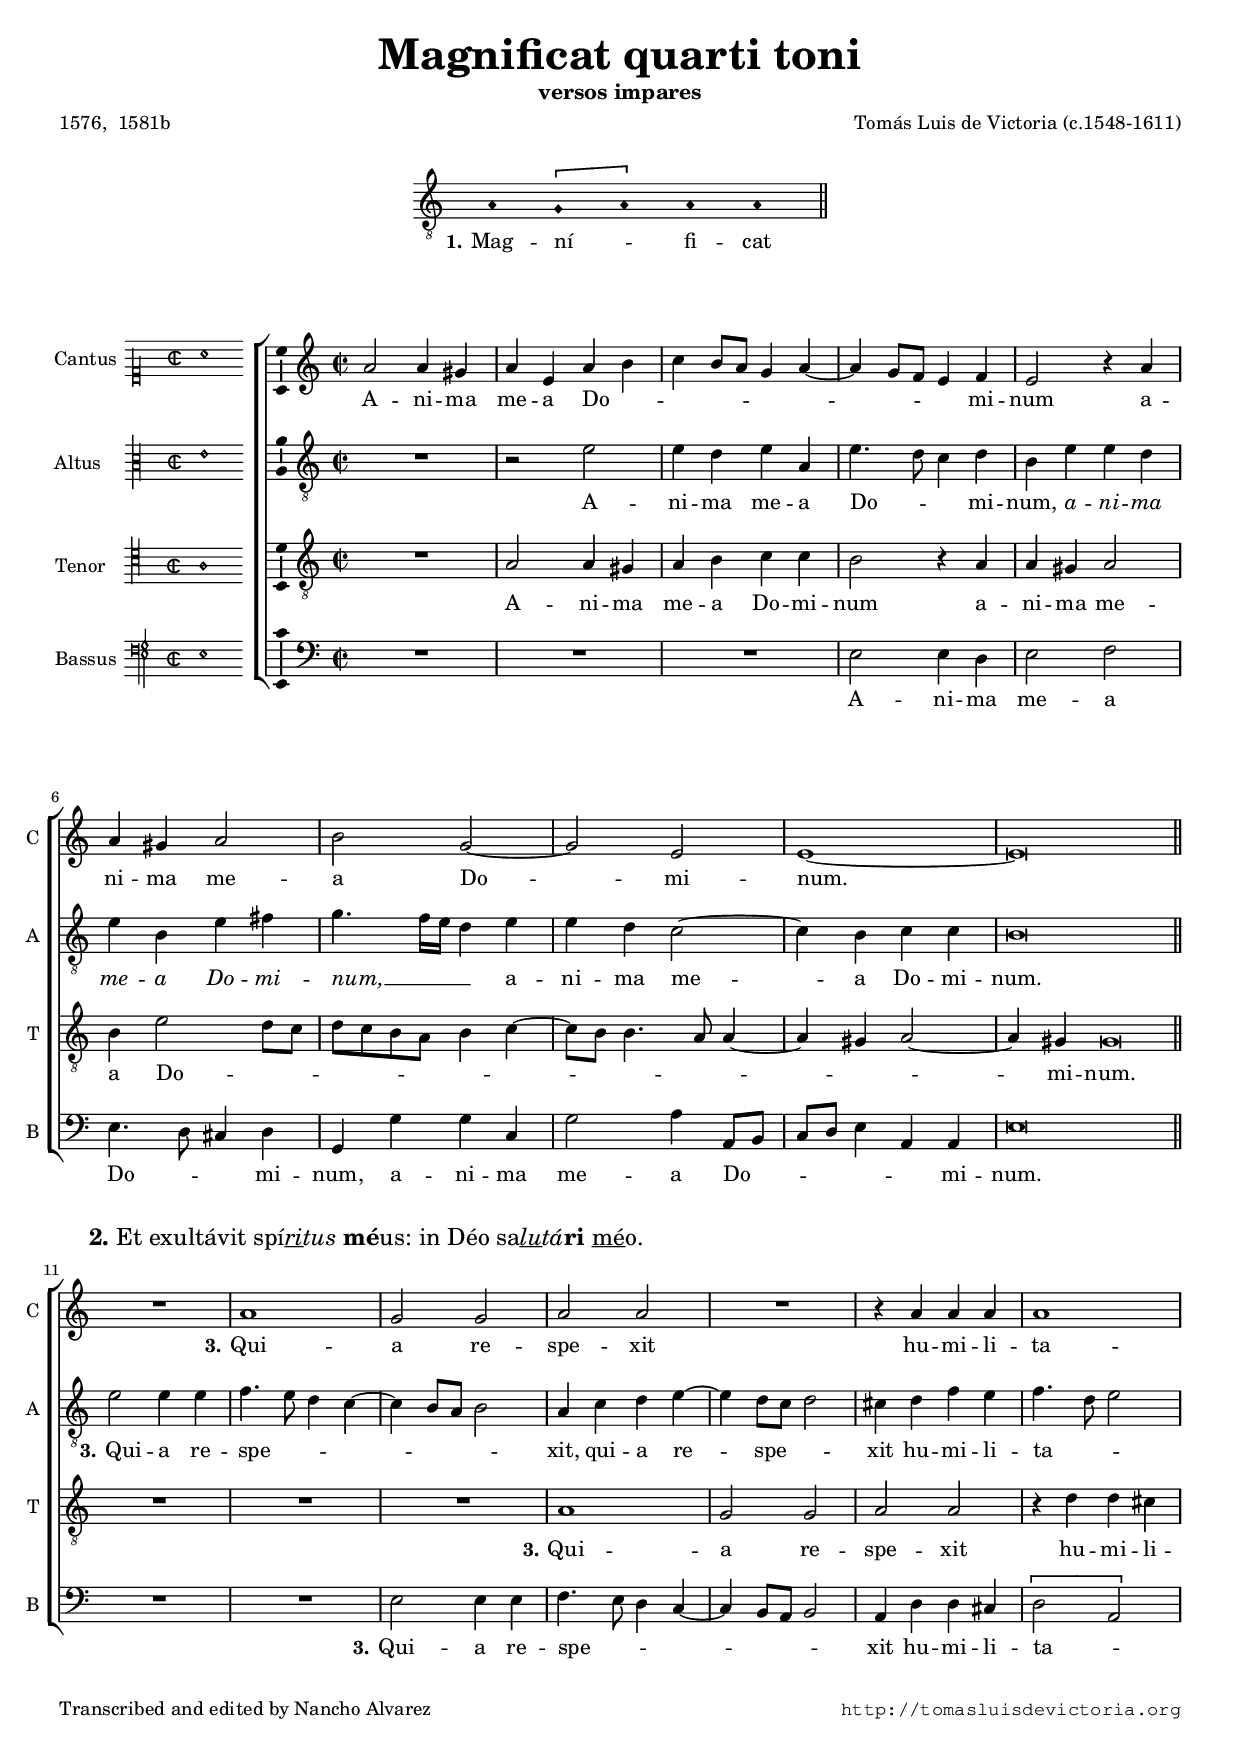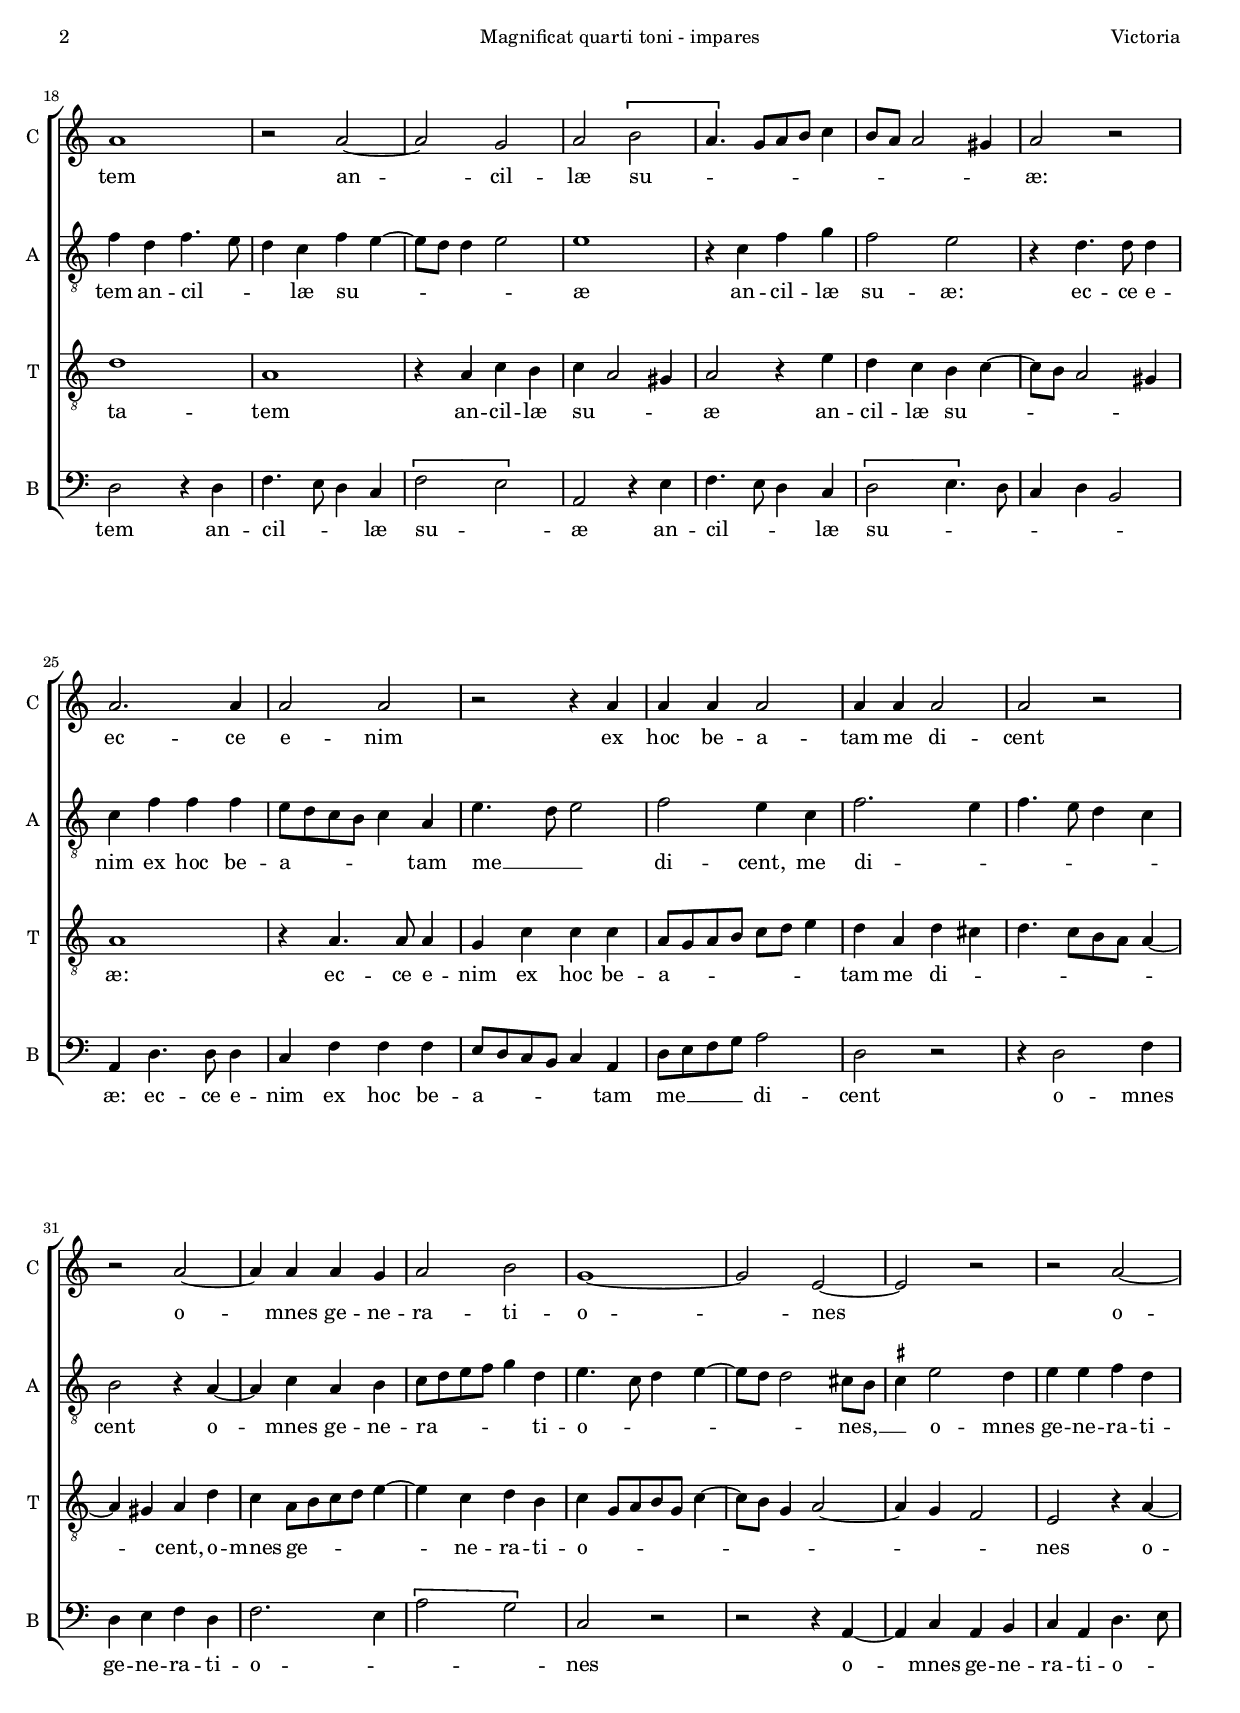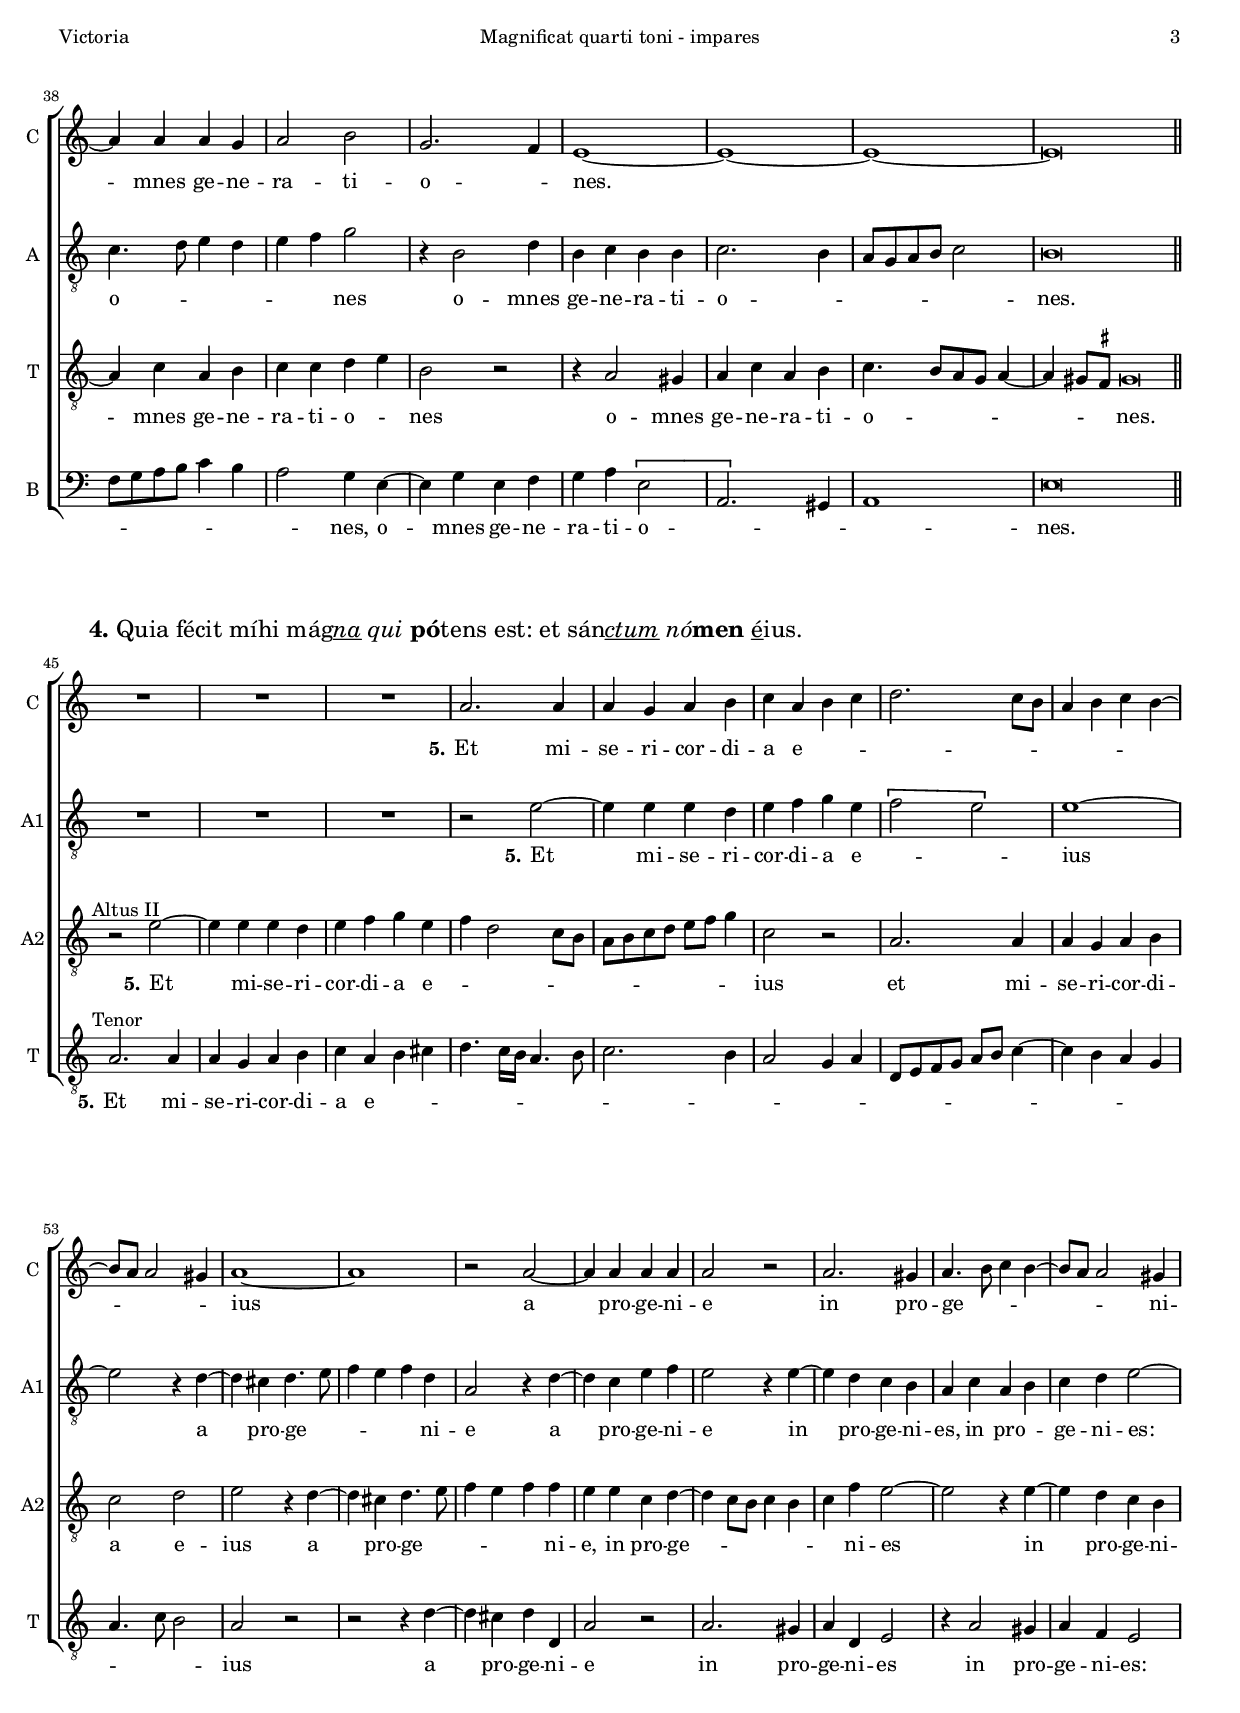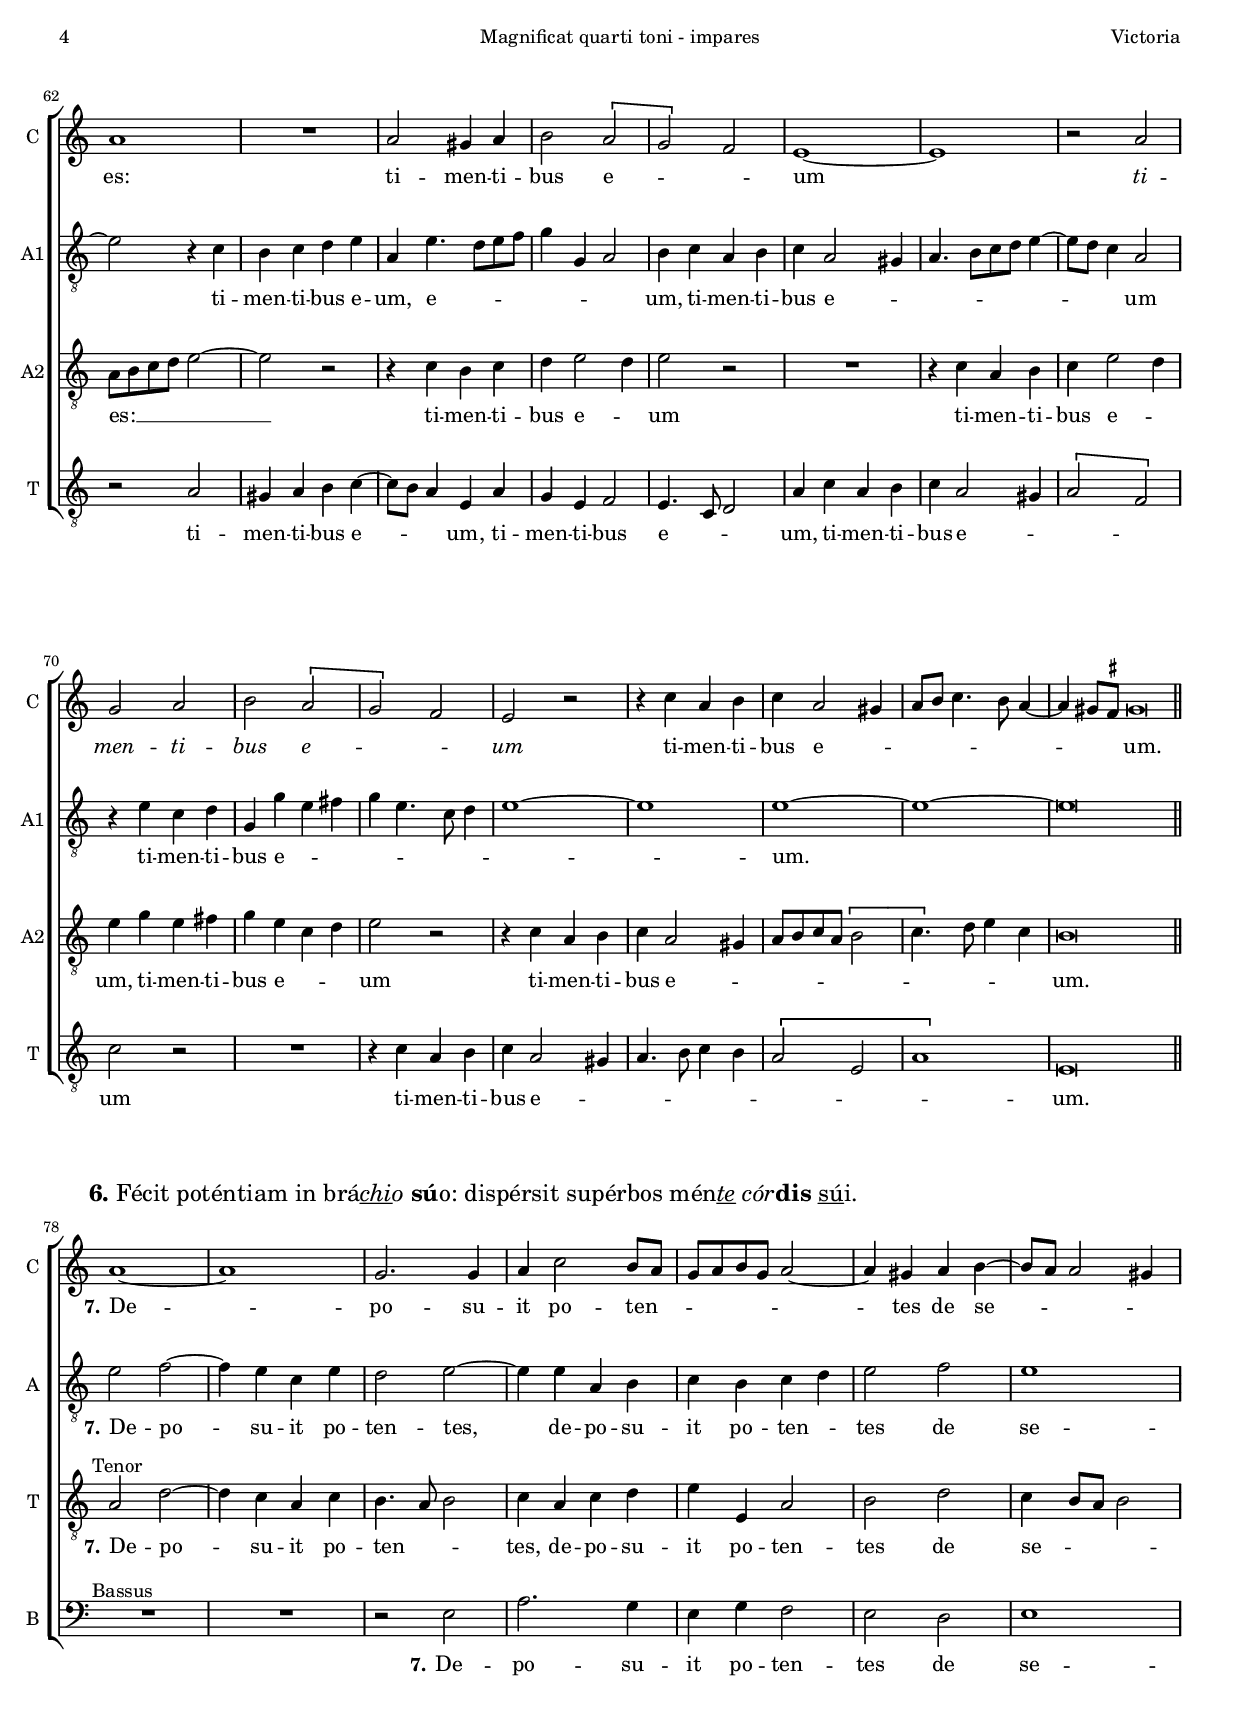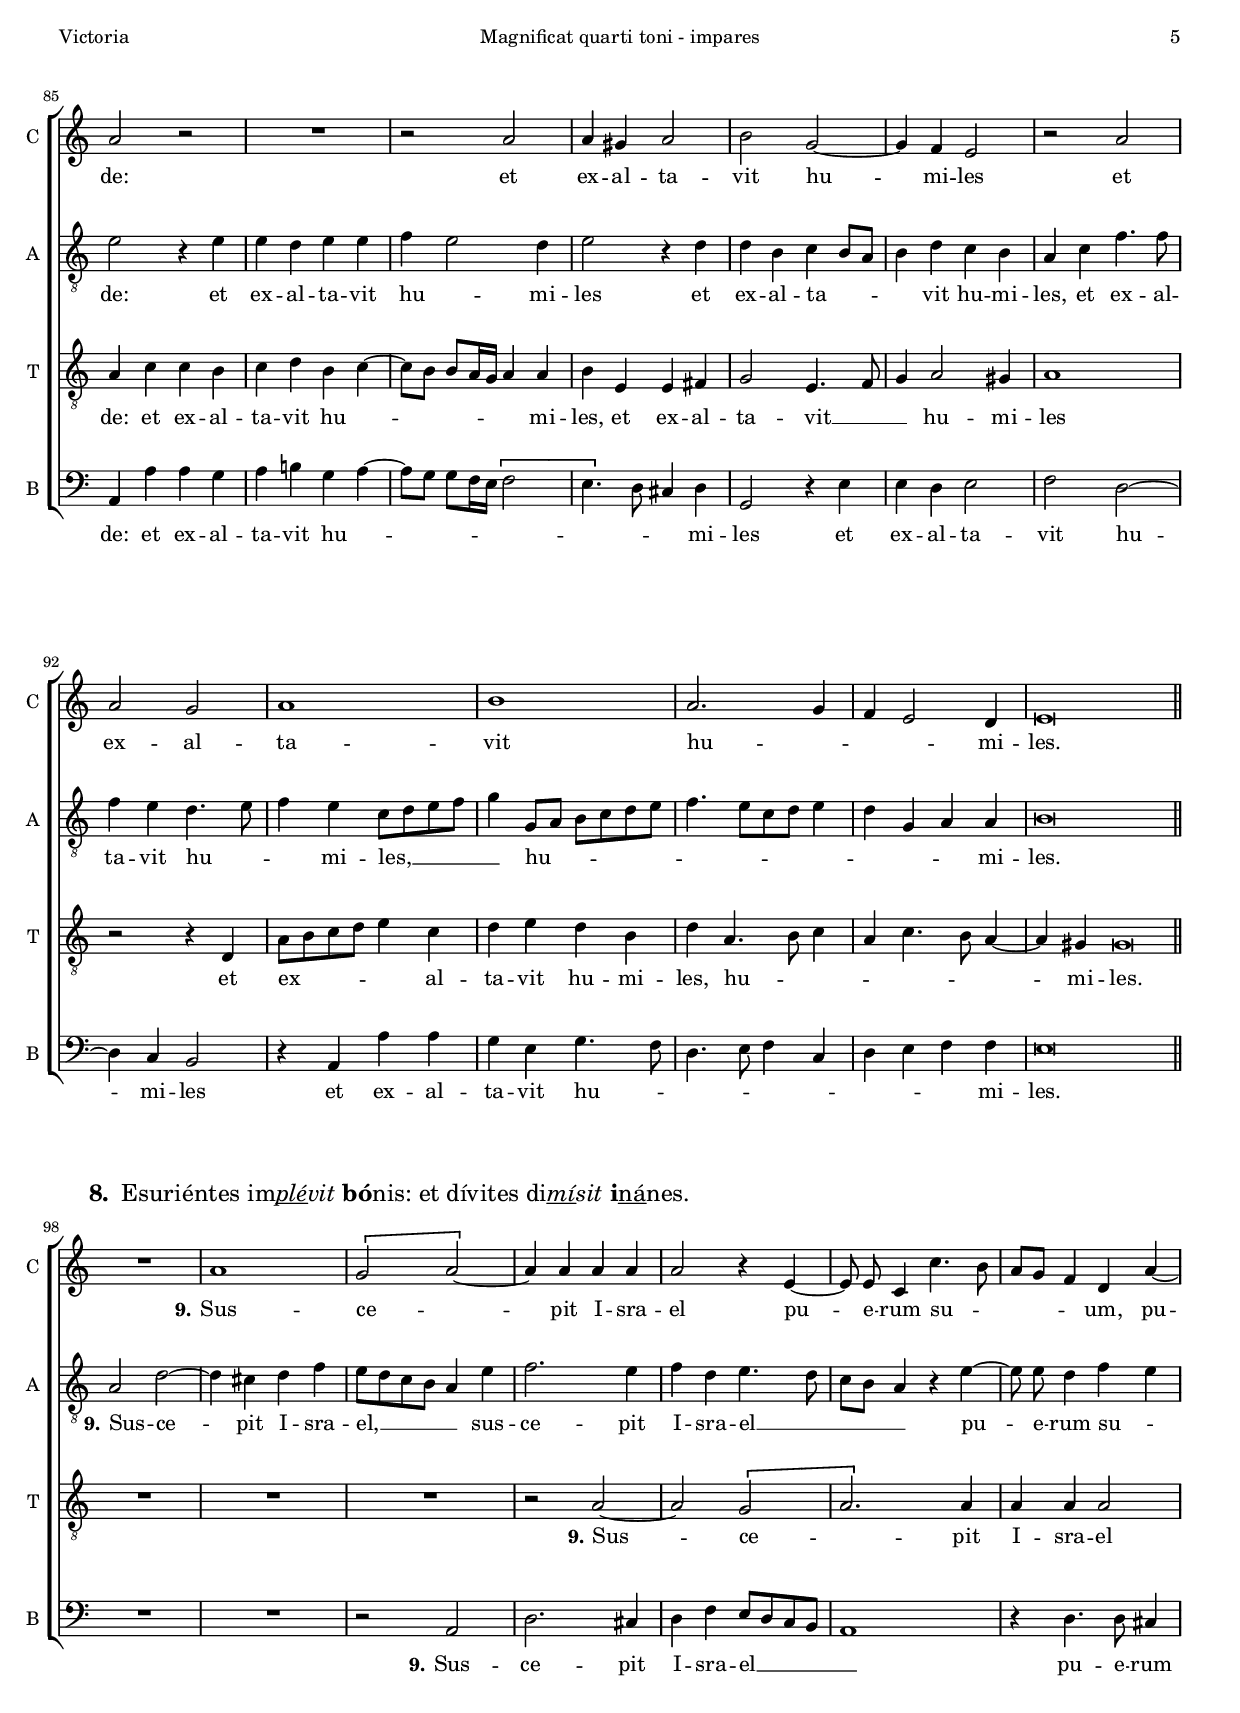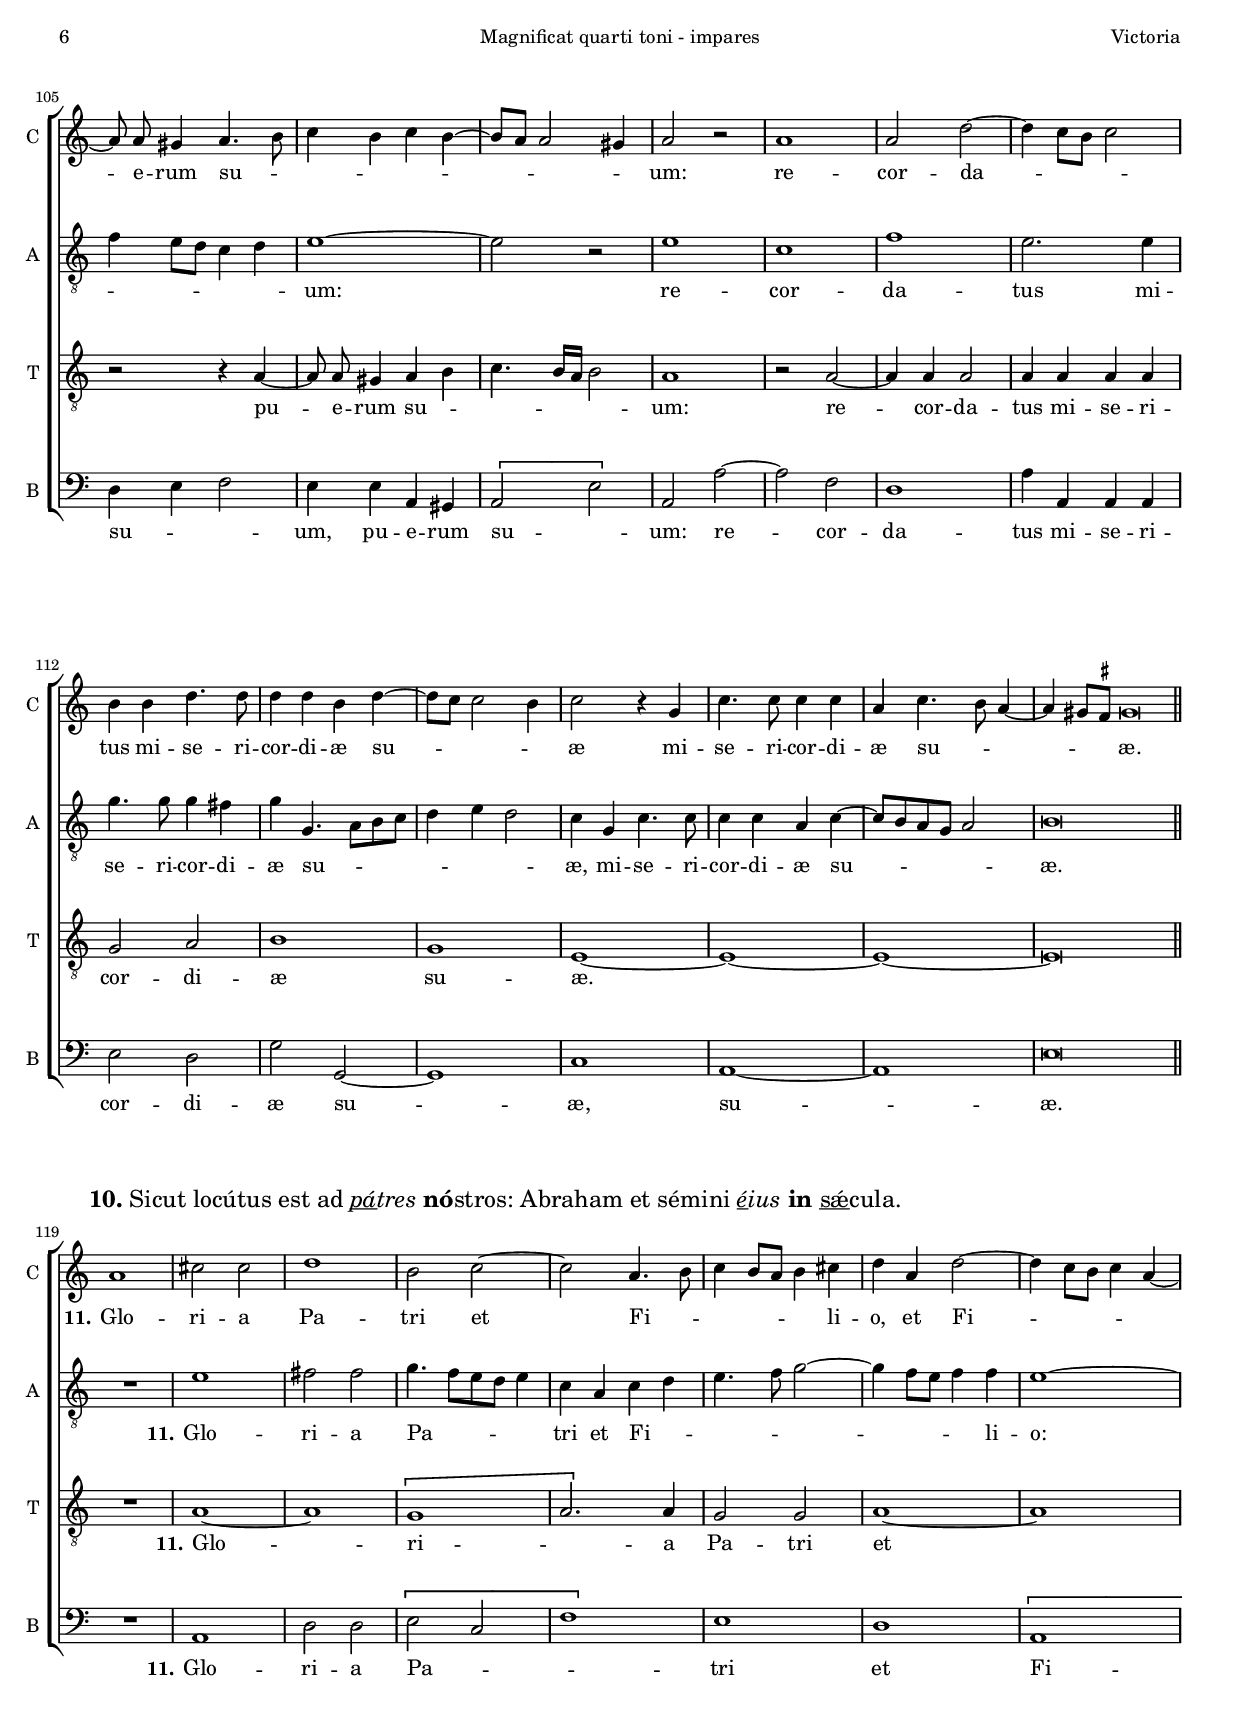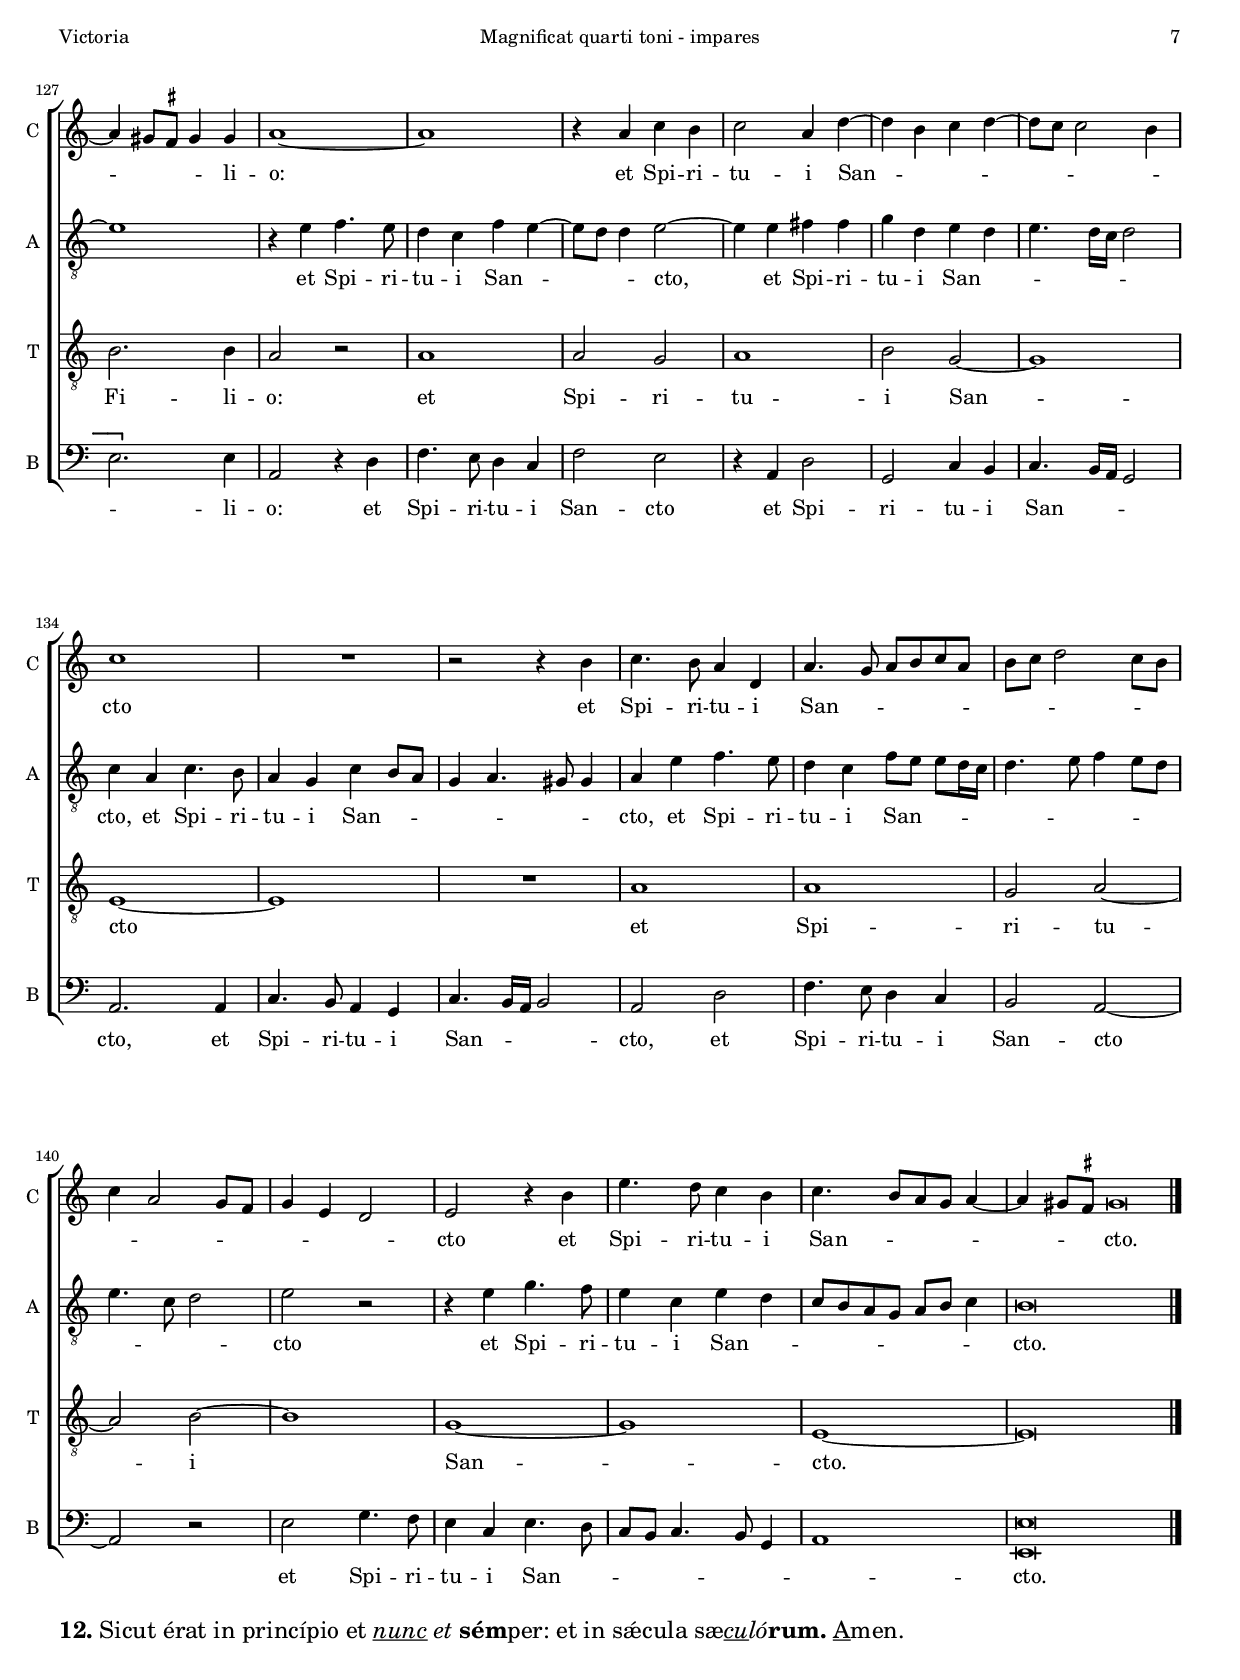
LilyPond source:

\version "2.18.0"

#(set-default-paper-size "a4")
#(set-global-staff-size 16.5)
#(ly:set-option 'point-and-click #f)
%mobile -s14.5 -i2.7 -m7

italicas=\override LyricText.font-shape = #'italic
rectas=\override LyricText.font-shape = #'upright
ss=\once \set suggestAccidentals = ##t
incipitwidth = 20
mtempo={\tempo 4 = 100}
mtempob={\tempo 4 = 50}
mtempoc={\tempo 4 = 150}
mt=#(define-music-function (offset) (number?) ; move lyric text
      #{ \once \override LyricText.X-offset = -$offset #})

htitle="Magnificat quarti toni - impares"
hcomposer="Victoria"

\header {
	title=\markup{\fontsize #3 "Magnificat quarti toni"}
	subtitle="versos impares"
	%subsubtitle=\markup{\null \vspace #1 }
	composer="Tomás Luis de Victoria (c.1548-1611)"
        pdfauthor=\composer
	%opus="(-)"
	poet=\markup{"1576,  1581b"}
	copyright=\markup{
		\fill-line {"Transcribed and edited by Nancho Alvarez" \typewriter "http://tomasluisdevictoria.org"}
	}
%	tagline=""
}

\markup{\null \vspace #.4 }

\score {\transpose c c {
<<
         \new Voice = "canto" {
         	 %\set Staff.instrumentName=""
                 \override Staff.TimeSignature.transparent = ##t
                 \override Stem.transparent = ##t
                 \set Score.timing = ##f
                 \override NoteHead.style = #'neomensural         
                 \clef "G_8" 
                 \key a \minor
                 a \[g a\] a a
                 \bar "||"
         }
         \new Lyrics \lyricsto "canto" { 
                \set stanza = "1." Mag -- ní -- _  fi -- cat 
         }
>>
        }%transpose

\layout {
        \override LigatureBracket.padding = #1
        line-width=13\cm 
        indent=6\cm
        ragged-right = ##f
		%tablet line-width=12\cm
		%tablet indent=4.5\cm
}
}

%tablet \pageBreak



global={
  \override Score.TimeSignature.break-visibility=#end-of-line-invisible
  \key c \major \time 2/2  \skip 1*10 \bar "||" \break
	\skip 1*34 \bar "||" \break
	\skip 1*33 \bar "||" \break
	\skip 1*20 \bar "||"   \break
	\skip 1*21 \bar "||"   \break
	\skip 1*27  \bar "|."
	%tablet \pageBreak
}



cantus=\relative c'' {
	\override Score.RehearsalMark.self-alignment-X=#left
        \override Score.RehearsalMark.padding=#5
        a2 a4 gis
	a e a b
	c b8 a g4 a ~
	a g8 f e4 f
%5
	e2 r4 a
	a gis a2
	b g ~
	g e
	e1 ~
%10
	e\breve*1/2
	\mark \markup{\concat {\bold "2." " Et exultávit spí" \underline \italic "ri" \italic "tus " \bold "mé" "us: in Déo sa" \underline \italic "lu" \italic "tá" \bold "ri"  " " \underline "mé" "o."}}
        % a \[g a\] a a a a g a b (a) a: a a a a g a b g (e) e
        % la distribucion de silabas es mia. No tomar en serio
        R1*4/4
	a1
	g2 g
	a a
%15
	R1*4/4
	r4 a a a
	a1
	a
	r2 a ~
%20
	a g
	a \[b
	a4.\]  g8[ a b] c4
	b8 a a2 gis4
	a2 r
%25
	a2. a4
	a2 a
	r r4 a
	a a a2
	a4 a a2
%30
	a r
	r a ~
	a4 a a g
	a2 b
	g1 ~
%35
	g2 e ~
	e r
	r a ~
	a4 a a g
	a2 b
%40
	g2. f4
	e1 ~
	e ~
	e ~
	e\breve*1/2
%45
	\mark \markup{\concat{\bold "4." " Quia fécit míhi mág" \underline \italic "na" \italic " qui " \bold "pó" "tens est: et sán" \underline \italic "ctum" \italic " nó" \bold "men" " " \underline "é" "ius."}}
        R1*4/4
	R1*4/4
	R1*4/4
	a2. a4
	a g a b
%50
	c a b c
	d2. c8 b
	a4 b c b ~
	b8 a a2 gis4
	a1 ~
%55
	a
	r2 a ~
	a4 a a a
	a2 r
	a2. gis4
%60
	a4. b8 c4 b ~
	b8 a a2 gis4
	a1
	R1*4/4
	a2 gis4 a
%65
	b2 \[a
	g\] f
	e1 ~
	e
	r2 a
%70
	g a
	b \[a
	g\] f
	e r
	r4 c' a b
%75
	c a2 gis4
	a8 b c4. b8 a4 ~
	a gis8 \ss fis \mtempob gis\breve*1/4 \mtempo
	\mark \markup {\concat {\bold "6." " Fécit poténtiam in brá" \underline \italic "chi" \italic "o " \bold "sú" "o: dispérsit supérbos mén" \underline \italic "te" \italic " cór" \bold "dis" " " \underline "sú" "i."}}
        a1 ~
	a
%80
	g2. g4
	a c2 b8 a
	g a b g a2 ~
	a4 gis a b ~
	b8 a a2 gis4
%85
	a2 r
	R1*4/4
	r2 a
	a4 gis a2
	b g ~
%90
	g4 f e2
	r a
	a g
	a1
	b
%95
	a2. g4
	f e2 d4
	e\breve*1/2
	\mark \markup{\bold "8." \concat {" Esuriéntes im" \underline \italic "plé" \italic "vit " \bold "bó" "nis: et dívites di" \underline \italic "mí" \italic "sit " \bold "i" \underline "ná" "nes."}}
	R1*4/4
	a1
%100
	\[g2 a ~ \]
	a4 a a a
	a2 r4 e ~
	\set Staff.autoBeaming = ##f
	e8 e c4 c'4. b8
	\set Staff.autoBeaming = ##t
	a g f4 d a' ~
%105
	\set Staff.autoBeaming = ##f
	a8 a gis4 a4. b8
	\set Staff.autoBeaming = ##t
	c4 b c b ~
	b8 a a2 gis4
	a2 r
	a1
%110
	a2 d ~
	d4 c8 b c2
	b4 b d4. d8
	d4 d b d ~
	d8 c c2 b4
%115
	c2 r4 g
	c4. c8 c4 c
	a c4. b8 a4 ~
	a gis8 \ss fis \mtempob gis\breve*1/4 \mtempo
	\mark \markup{\concat {\bold "10." " Sicut locútus est ad " \underline \italic "pá" \italic "tres " \bold "nó" "stros: Abraham et sémini " \underline \italic "é" \italic "ius " \bold "in" " " \underline "sǽ" "cula."}}
	% es diferente a una lista de magnificats de internet, pero creo que es más lógico así.
	a1
%120
	cis2 cis
	d1
	b2 c ~
	c a4. b8
	c4 b8 a b4 cis
%125
	d a d2 ~
	d4 c8 b c4 a ~
	a gis8 \ss fis gis4 gis
	a1 ~
	a
%130
	r4 a c b
	c2 a4 d ~
	d b c d ~
	d8 c c2 b4
	c1
%135
	R1*4/4
	r2 r4 b
	c4. b8 a4 d,
	a'4. g8 a b c a
	b c d2 c8 b
%140
	c4 a2 g8 f
	g4 e d2
	e r4 b'
	e4. d8 c4 b
	c4.  b8[ a g] a4 ~
%145
	a gis8 \ss fis \mtempob gis\breve*1/4
}

altus=\relative c' {
	R1*4/4
	r2 e
	e4 d e a,
	e'4. d8 c4 d
%5
	b e e d
	e b e fis % 1576 sin sostenido
	g4. f16 e d4 e
	e d c2 ~ % \[d2 c2.\] en 1576
	c4 b c c
%10
	b\breve*1/2
	e2 e4 e
	f4. e8 d4 c ~
	c b8 a b2
	a4 c d e ~
%15
	e d8 c d2
	cis4 d f e
	f4. d8 e2
	f4 d f4. e8
	d4 c f e ~
%20
	e8 d d4 e2
	e1
	r4 c f g
	f2 e
	r4 d4. d8 d4
%25
	c f f f
	e8 d c b c4 a
	e'4. d8 e2
	f e4 c
	f2. e4
%30
	f4. e8 d4 c
	b2 r4 a ~
	a c a b
	c8 d e f g4 d
	e4. c8 d4 e ~
%35
	e8 d d2 cis8 b
	\ss cis4 e2 d4
	e e f d
	c4. d8 e4 d
	e f g2
%40
	r4 b,2 d4
	b c b b
	c2. b4
	a8 g a b c2
	b\breve*1/2
%45
	\set Staff.shortInstrumentName="A1"
	R1*4/4
	R1*4/4
	R1*4/4
	r2 e ~
	e4 e e d
%50
	e f g e
	\[f2 e\]
	e1 ~
	e2 r4 d ~
	d cis d4. e8
%55
	f4 e f4 d % f4 e f2 | r en 1576
	a2 r4 d ~
	d c e f
	e2 r4 e ~
	e d c b
%60
	a c a b
	c d e2 ~
	e r4 c
	b c d e
	a, e'4. d8 e f
%65
	g4 g, a2
	b4 c a b
	c a2 gis4
	a4.  b8[ c d] e4 ~
	e8 d c4 a2
%70
	r4 e' c d
	g, g' e fis
	g e4. c8 d4
	e1 ~
	e % ligado en 1576
%75
	e ~
	e ~
	e\breve*1/2
	\set Staff.shortInstrumentName="A "
	e2 f ~
	f4 e c e
%80
	d2 e ~
	e4 e a, b
	c b c d
	e2 f
	e1
%85
	e2 r4 e
	e d e e
	f e2 d4
	e2 r4 d
	d b c b8 a
%90
	b4 d c b
	a c f4. f8
	f4 e d4. e8
	f4 e c8 d e f
	g4 g,8 a b c d e
%95
	f4.  e8[ c d] e4
	d g, a a
	b\breve*1/2
	a2 d ~
	d4 cis d f
%100
	e8 d c b a4 e'
	f2. e4
	f d e4. d8
	c b a4 r e' ~
	\set Staff.autoBeaming = ##f
	e8 e d4 f e
	\set Staff.autoBeaming = ##t
%105
	f e8 d c4 d
	e1 ~
	e2 r
	e1
	c
%110
	f
	e2. e4
	g4. g8 g4 fis
	g g,4. a8 b c
	d4 e d2
%115
	c4 g c4. c8
	c4 c a c ~
	c8 b a g a2
	b\breve*1/2
	R1*4/4
%120
	e1
	fis2 fis
	g4.  f8[ e d] e4
	c a c d
	e4. f8 g2 ~
%125
	g4 f8 e f4 f
	e1 ~
	e
	r4 e f4. e8
	d4 c f e ~
%130
	e8 d d4 e2 ~
	e4 e fis fis
	g d e d
	e4. d16 c d2
	c4 a c4. b8
%135
	a4 g c b8 a
	g4 a4. gis8 gis4
	a e' f4. e8
	d4 c  f8[ e]  e[ d16 c]
	d4. e8 f4 e8 d
%140
	e4. c8 d2
	e r
	r4 e g4. f8
	e4 c e d
	c8 b a g a b c4
%145
	b\breve*1/2
}

altusdos=\relative c' {
	R1*4/4
	R1*4/4
	R1*4/4
	R1*4/4
%5
	R1*4/4
	R1*4/4
	R1*4/4
	R1*4/4
	R1*4/4
%10
	R1*4/4
	R1*4/4
	R1*4/4
	R1*4/4
	R1*4/4
%15
	R1*4/4
	R1*4/4
	R1*4/4
	R1*4/4
	R1*4/4
%20
	R1*4/4
	R1*4/4
	R1*4/4
	R1*4/4
	R1*4/4
%25
	R1*4/4
	R1*4/4
	R1*4/4
	R1*4/4
	R1*4/4
%30
	R1*4/4
	R1*4/4
	R1*4/4
	R1*4/4
	R1*4/4
%35
	R1*4/4
	R1*4/4
	R1*4/4
	R1*4/4
	R1*4/4
%40
	R1*4/4
	R1*4/4
	R1*4/4
	R1*4/4
	R1*4/4
%45
	\once \override Score.TextScript.X-offset = #-2 
	s4*0^\markup{"Altus II"}
	r2 e ~
	e4 e e d
	e f g e
	f d2 c8 b
	a b c d e f g4
%50
	c,2 r
	a2. a4
	a g a b
	c2 d
	e r4 d ~
%55
	d cis d4. e8
	f4 e f4 f4 % 1576 f4 e f2
	e4 4 c4 d ~ % 1576 e4 e c4 d ~
	d c8 b c4 b
	c f e2 ~
%60
	e r4 e ~
	e d c b
	a8 b c d e2 ~
	e r
	r4 c b c
%65
	d e2 d4
	e2 r
	R1*4/4
	r4 c a b
	c e2 d4
%70
	e g e fis
	g e c d
	e2 r
	r4 c a b
	c a2 gis4
%75
	a8 b c a \[b2
	c4.\] d8 e4 c
	b\breve*1/2
	R1*4/4
	R1*4/4
%80
	R1*4/4
	R1*4/4
	R1*4/4
	R1*4/4
	R1*4/4
%85
	R1*4/4
	R1*4/4
	R1*4/4
	R1*4/4
	R1*4/4
%90
	R1*4/4
	R1*4/4
	R1*4/4
	R1*4/4
	R1*4/4
%95
	R1*4/4
	R1*4/4
	R1*4/4
	R1*4/4
	R1*4/4
%100
	R1*4/4
	R1*4/4
	R1*4/4
	R1*4/4
	R1*4/4
%105
	R1*4/4
	R1*4/4
	R1*4/4
	R1*4/4
	R1*4/4
%110
	R1*4/4
	R1*4/4
	R1*4/4
	R1*4/4
	R1*4/4
%115
	R1*4/4
	R1*4/4
	R1*4/4
	R1*4/4
	R1*4/4
%120
	R1*4/4
	R1*4/4
	R1*4/4
	R1*4/4
	R1*4/4
%125
	R1*4/4
	R1*4/4
	R1*4/4
	R1*4/4
	R1*4/4
%130
	R1*4/4
	R1*4/4
	R1*4/4
	R1*4/4
	R1*4/4
%135
	R1*4/4
	R1*4/4
	R1*4/4
	R1*4/4
	R1*4/4
%140
	R1*4/4
	R1*4/4
	R1*4/4
	R1*4/4
	R1*4/4
%145
	R1*4/4
}

tenor=\relative c' {
	R1*4/4
	a2 a4 gis
	a b c c
	b2 r4 a
%5
	a gis a2
	b4 e2 d8 c
	d c b a b4 c ~
	c8 b b4. a8 a4 ~
	a gis a2 ~
%10
	a4 gis \mtempob gis\breve*1/4 \mtempo
	R1*4/4
	R1*4/4
	R1*4/4
	a1
%15
	g2 g
	a a
	r4 d d cis
	d1
	a
%20
	r4 a c b
	c a2 gis4
	a2 r4 e'
	d c b c ~
	c8 b a2 gis4
%25
	a1
	r4 a4. a8 a4
	g c c c
	a8 g a b c d e4
	d a d cis
%30
	d4.  c8[ b a] a4 ~
	a gis a d
	c  a8[ b c d] e4 ~
	e c d b
	c  g8[ a b g] c4 ~
%35
	c8 b g4 a2 ~
	a4 g f2
	e r4 a ~
	a c a b
	c c d e
%40
	b2 r
	r4 a2 gis4
	a c a b
	c4.  b8[ a g] a4 ~
	a gis8 \ss fis \mtempob gis\breve*1/4 \mtempo
%45
	s4*0^\markup{"Tenor"}
	a2. a4
	a g a b
	c a b cis
	d4. c16 b a4. b8
	c2. b4
%50
	a2 g4 a
	d,8 e f g a b c4 ~
	c b a g
	a4. c8 b2
	a r
%55
	r r4 d ~
	d cis d d,
	a'2 r
	a2. gis4
	a d, e2
%60
	r4 a2 gis4
	a f e2
	r a
	gis4 a b c ~
	c8 b a4 e a
%65
	g e f2
	e4. c8 d2
	a'4 c a b
	c a2 gis4
	\[a2 f\]
%70
	c' r
	R1*4/4
	r4 c a b
	c a2 gis4
	a4. b8 c4 b
%75
	\[a2 e
	a1\]
	e\breve*1/2
	\once \override Score.TextScript.X-offset = #-2 
	s4*0^\markup{"Tenor"}
	a2 d ~
	d4 c a c
%80
	b4. a8 b2
	c4 a c d
	e e, a2
	b d
	c4 b8 a b2
%85
	a4 c c b
	c d b c ~
	 c8[ b]  b[ a16 g] a4 a
	b e, e fis
	g2 e4. f8
%90
	g4 a2 gis4
	a1
	r2 r4 d,
	a'8 b c d e4 c
	d e d b
%95
	d a4. b8 c4
	a c4. b8 a4 ~
	a gis \mtempob gis\breve*1/4 \mtempo
	R1*4/4
	R1*4/4
%100
	R1*4/4
	r2 a ~
	a \[g
	a2.\] a4
	a a a2
%105
	r r4 a ~
	\set Staff.autoBeaming = ##f
	a8 a gis4 a b
	\set Staff.autoBeaming = ##t
	c4. b16 a b2
	a1
	r2 a ~
%110
	a4 a a2
	a4 a a a
	g2 a
	b1
	g
%115
	e ~
	e ~
	e ~
	e\breve*1/2
	R1*4/4
%120
	a1 ~
	a
	\[g
	a2.\] a4
	g2 g
%125
	a1 ~
	a
	b2. b4
	a2 r
	a1
%130
	a2 g
	a1
	b2 g ~
	g1
	e ~
%135
	e
	R1*4/4
	a1
	a
	g2 a ~
%140
	a b ~
	b1
	g ~
	g
	e ~
%145
	e\breve*1/2
}

bassus=\relative c {
	R1*4/4
	R1*4/4
	R1*4/4
	e2 e4 d
%5
	e2 f
	e4. d8 cis4 d % 1576 sin sostenido
	g, g' g c,
	g'2 a4 a,8 b
	c d e4 a, a
%10
	e'\breve*1/2
	R1*4/4
	R1*4/4
	e2 e4 e
	f4. e8 d4 c ~
%15
	c b8 a b2
	a4 d d cis
	\[d2 a\]
	d r4 d
	f4. e8 d4 c
%20
	\[f2 e\]
	a, r4 e'
	f4. e8 d4 c
	\[d2 e4.\] d8
	c4 d b2
%25
	a4 d4. d8 d4
	c f f f
	e8 d c b c4 a
	d8 e f g a2
	d, r
%30
	r4 d2 f4
	d e f d
	f2. e4
	\[a2 g\]
	c, r
%35
	r r4 a ~
	a c a b
	c a d4. e8
	f g a b c4 b
	a2 g4 e ~
%40
	e g e f
	g a \[e2
	a,2.\] gis4
	a1
	e'\breve*1/2
%45
	R1*4/4
	R1*4/4
	R1*4/4
	R1*4/4
	R1*4/4
%50
	R1*4/4
	R1*4/4
	R1*4/4
	R1*4/4
	R1*4/4
%55
	R1*4/4
	R1*4/4
	R1*4/4
	R1*4/4
	R1*4/4
%60
	R1*4/4
	R1*4/4
	R1*4/4
	R1*4/4
	R1*4/4
%65
	R1*4/4
	R1*4/4
	R1*4/4
	R1*4/4
	R1*4/4
%70
	R1*4/4
	R1*4/4
	R1*4/4
	R1*4/4
	R1*4/4
%75
	R1*4/4
	R1*4/4
	R1*4/4
	s4*0^\markup{"Bassus"}
	R1*4/4
	R1*4/4
%80
	r2 e
	a2. g4
	e g f2
	e d
	e1
%85
	a,4 a' a g
	a b! g a ~
	a8[ g]  g[ f16 e] \[f2
	e4.\] d8 cis4 d
	g,2 r4 e'
%90
	e d e2
	f d ~
	d4 c b2
	r4 a a' a
	g e g4. f8
%95
	d4. e8 f4 c
	d e f f
	e\breve*1/2
	R1*4/4
	R1*4/4
%100
	r2 a,
	d2. cis4
	d f e8 d c b
	a1
	r4 d4. d8 cis4
%105
	d e f2
	e4 e a, gis
	\[a2 e'\]
	a, a' ~
	a f
%110
	d1
	a'4 a, a a
	e'2 d
	g g, ~
	g1
%115
	c
	a ~
	a
	e'\breve*1/2
	R1*4/4
%120
	a,1
	d2 d
	\[e c
	f1\]
	e
%125
	d
	\[a
	e'2.\] e4
	a,2 r4 d % 1976 a,2 d
	f4. e8 d4 c
%130
	f2 e
	r4 a, d2
	g, c4 b
	c4. b16 a g2
	a2. a4
%135
	c4. b8 a4 g
	c4. b16 a b2
	a d
	f4. e8 d4 c
	b2 a ~
%140
	a r
	e' g4. f8
	e4 c e4. d8
	c b c4. b8 g4
	a1
%145
	<e e'>\breve*1/2 % 1576 solo mi agudo
}

textocantus=\lyricmode{
A -- ni -- ma me -- a \mt #.2 Do -- _ _ _ _ _ _ _ _ _ _ mi -- num
a -- ni -- ma me -- a Do -- _ mi -- num. _
\set stanza = "3."
Qui -- a re -- spe -- xit
hu -- mi -- li -- ta -- tem
an -- _ cil -- læ su -- _ _ _ _ _ _ _ _ _ æ:
ec -- ce e -- nim
ex hoc be -- a -- tam me di -- cent
o -- _ mnes ge -- ne -- ra -- ti -- o -- _ nes _
%\italicas % 1581b
o -- _ mnes ge -- ne -- ra -- ti -- o -- _ nes. _ _ _ 
%\rectas
\set stanza = "5."
Et mi -- se -- ri -- cor -- di -- a e -- _ _ _ _ _ _ _ _ _ _ _ _ _ ius _
a _ pro -- ge -- ni -- e
in pro -- ge -- _ _ _ _ _ _ ni -- es:
ti -- men -- ti -- bus
e -- _ _ um _
\italicas
ti -- men -- ti -- bus e -- _ _ um
\rectas
ti -- men -- ti -- bus e -- _ _ _ _ _ _ _ _ _ \mt #.5 um.
\set stanza = "7."
De -- _ po -- su -- it po -- \mt #.2 ten -- _ _ _ _ _ _ _ tes de se -- _ _ _ _ de:
et ex -- al -- ta -- vit hu -- _ mi -- les
%\italicas
et ex -- al -- ta -- vit hu -- _ _ _ mi -- les.
%\rectas
\set stanza = "9."
Sus -- ce -- _ _ pit I -- sra -- el
pu -- _ e -- rum su -- _ _ _ _ um,
%\italicas
\mt #.5 pu -- _ e -- rum su -- _ _ _ _ _ _ _ _ _ um:
%\rectas
re -- cor -- da -- _ _ _ _ tus mi -- se -- ri -- cor -- di -- æ su -- _ _ _ _ æ
%\italicas
mi -- se -- ri -- cor -- di -- æ su -- _ _ _ _ _ æ.
%\rectas
\set stanza = "11."
Glo -- ri -- a Pa -- tri et _ Fi -- _ _ _ _ _ li -- o,
et Fi -- _ _ _ _ _ _ _ _ _ li -- o: _
et Spi -- ri -- tu -- i San -- _ _ _ _ _ _ _ _ cto
et Spi -- ri -- tu -- i \mt #.5 San -- _ _ _ _ _ _ _ _ _ _ _ _ _ _ _ _ _ cto
et Spi -- ri -- tu -- i \mt #.4 San -- _ _ _ _ _ _ _ \mt #.5 cto.
}

textoaltus=\lyricmode{
A -- ni -- ma me -- a Do -- _ _ mi -- num,
\italicas
a -- ni -- ma me -- a Do -- mi -- num, __ _ _ _ 
\rectas
a -- ni -- ma me -- _ a Do -- mi -- num.
\set stanza = "3."
\mt #.4 Qui -- a re -- \mt #.3 spe -- _ _ _ _ _ _ _ xit,
%\italicas
qui -- a re -- _ \mt #.3 spe -- _ _ xit
%\rectas
hu -- mi -- li -- ta -- _ _ tem
an -- cil -- _ _ læ su -- _ _ _ _ _ æ
%\italicas
an -- cil -- læ su -- æ:
%\rectas
ec -- ce e -- nim ex hoc be -- a -- _ _ _ _ tam me __ _ _ di -- cent,
me di -- _ _ _ _ _ cent
o -- _ mnes ge -- ne -- ra -- _ _ _ _ ti -- o -- _ _ _ _ _ _ \mt #.4 nes, __ _ _
%\italicas
o -- mnes ge -- ne -- ra -- ti -- o -- _ _ _ _ _ nes
%\rectas
o -- mnes ge -- ne -- ra -- ti -- o -- _ _ _ _ _ _ \mt #.7 nes.
\set stanza = "5."
Et _ mi -- se -- ri -- cor -- di -- a e -- _ _ ius _
a _ pro -- ge -- _ _ _ _ ni -- e
%\italicas
a _ pro -- ge -- ni -- e
%\rectas
in _ pro -- ge -- ni -- es,
%\italicas
in \mt #.8 pro -- _ ge -- ni -- es: _
%\rectas
ti -- men -- ti -- bus e -- um,
e -- _ _ _ _ _ _ um,
ti -- men -- ti -- bus e -- _ _ _ _ _ _ _ _ _ um
%\italicas
ti -- men -- ti -- bus e -- _ _ _ _ _ _ _ _ um. _ _ 
%\rectas
\set stanza = "7."
\mt #0 De -- po -- _ su -- it po -- ten -- tes, _
%\italicas
de -- po -- su -- it po -- \mt #.5 ten -- _ tes
%\rectas
de se -- de:
et ex -- al -- ta -- vit \mt #.2 hu -- _ mi -- les
%\italicas
et ex -- al -- ta -- _ _ _ vit hu -- mi -- les,
%\rectas
et ex -- al -- ta -- vit hu -- _ _ mi -- les, __ _ _ _ _ 
hu -- _ _ _ _ _ _ _ _ _ _ _ _ _ mi -- les.
\set stanza = "9."
\mt #0 Sus -- ce -- _ pit I -- sra -- el, __ _ _ _ _
%\italicas
sus -- ce -- pit I -- sra -- el __ _ _ _ _ 
%\rectas
pu -- _ e -- rum su -- _ _ _ _ _ _ \mt #.4 um: _
re -- cor -- da -- tus mi -- se -- ri -- cor -- di -- æ su -- _ _ _ _ _ _ æ,
%\italicas
mi -- se -- ri -- cor -- di -- æ su -- _ _ _ _ _ æ.
%\rectas
\set stanza = "11."
Glo -- ri -- a Pa -- _ _ _ _ tri et Fi -- _ _ _ _ _ _ _ _ li -- o: _
et Spi -- ri -- tu -- i \mt #1 San -- _ _ _ _ cto, _
%\italicas
et Spi -- ri -- tu -- i \mt #.8 San -- _ _ _ _ _ cto,
%\rectas
et Spi -- ri -- tu -- i \mt #.9 San -- _ _ _ _ _ _ cto,
%\italicas
et Spi -- ri -- tu -- i \mt #.3 San -- _ _ _ _ _ _ _ _ _ _ _ _ cto
%\rectas
et Spi -- ri -- tu -- i \mt #.6 San -- _ _ _ _ _ _ _ _ \mt #.5 cto.
}

textoaltusdos=\lyricmode{
\set stanza = "5."
Et _ mi -- se -- ri -- cor -- di -- a e -- _ _ _ _ _ _ _ _ _ _ _ ius
et mi -- se -- ri -- cor -- di -- a e -- ius
a _ pro -- ge -- _ _ _ _ ni -- e,
in pro -- ge -- _ _ _ _ _ _ ni -- es _
%\italicas
in _ pro -- ge -- ni -- es: __ _ _ _ _ _ 
%\rectas
ti -- men -- ti -- bus e -- _ um
%\italicas
ti -- men -- ti -- bus e -- _ um,
%\rectas
ti -- men -- ti -- bus e -- _ _ um
%\italicas
ti -- men -- ti -- bus e -- _ _ _ _ _ _ _ _ _ _ \mt #.7 um.
}

textotenor=\lyricmode{
A -- ni -- ma me -- a Do -- mi -- num
a -- ni -- ma me -- a Do -- _ _ _ _ _ _ _ _ _ _ _ _ _ _ _ _ _ mi -- num.
\set stanza = "3."
Qui -- a re -- spe -- xit hu -- mi -- li -- ta -- tem
an -- cil -- læ \mt #.2 su -- _ _ æ
%\italicas
an -- cil -- læ \mt #.2 su -- _ _ _ _ _ æ:
%\rectas
ec -- ce e -- nim ex hoc be -- a -- _ _ _ _ _ _ tam 
me \mt #.3 di -- _ _ _ _ _ _ _ _ cent, o -- mnes 
ge -- _ _ _ _ _ ne -- ra -- ti -- o -- _ _ _ _ _ _ _ _ _ _ _ _ nes
o -- _ mnes ge -- ne -- ra -- ti -- o -- _ nes
%\italicas
o -- mnes ge -- ne -- ra -- ti -- o -- _ _ _ _ _ _ _ \mt #.6 nes. 
%\rectas
\set stanza = "5."
Et mi -- se -- ri -- cor -- di -- a e -- _ _ _ _ _ _ _ _ _ _ _ _ _ _ _ _ _ _ _ _ _ _ _ _ _ _ ius
a _ pro -- ge -- ni -- e
in pro -- ge -- ni -- es
%\italicas
in pro -- ge -- ni -- es:
%\rectas
ti -- men -- ti -- bus e -- _ _ _ um,
%\italicas
ti -- men -- ti -- bus e -- _ _ um,
%\rectas
ti -- men -- ti -- bus e -- _ _ _ um
%\italicas
ti -- men -- ti -- bus e -- _ _ _ _ _ _ _ _ \mt #.7 um.
%\rectas
\set stanza = "7."
\mt #0 De -- po -- _ su -- it po -- \mt #.3 ten -- _ _ tes,
%\italicas
de -- po -- su -- it po -- ten -- tes de se -- _ _ _ de:
%\rectas
et ex -- al -- ta -- vit \mt #.3 hu -- _ _ _ _ _ _ _ mi -- les,
%\italicas
et ex -- al -- ta -- \mt #.3 vit __ _ _ hu -- mi -- les
%\rectas
et ex -- _ _ _ _ al -- ta -- vit hu -- mi -- les,
hu -- _ _ _ _ _ _ _ mi -- \mt #.5 les.
\set stanza = "9."
Sus -- _ ce -- _ pit I -- sra -- el pu -- _ e -- rum \mt #.2 su -- _ _ _ _ _ um:
re -- _ cor -- da -- tus mi -- se -- ri -- cor -- di -- æ su -- æ. _ _ _ 
\set stanza = "11."
Glo -- _ ri -- _ a Pa -- tri et _ Fi -- li -- o:
et Spi -- ri -- tu -- i San -- _ cto _
et Spi -- ri -- tu -- _ i _ San -- _ cto. _
}

textobassus=\lyricmode{
A -- ni -- ma me -- a \mt #.2 Do -- _ _ mi -- num,
%\italicas
a -- ni -- ma me -- a Do -- _ _ _ _ _ mi -- num.
%\rectas
\set stanza = "3."
Qui -- a re -- spe -- _ _ _ _ _ _ _ xit hu -- mi -- li -- ta -- _ tem
an -- cil -- _ _ læ su -- _ æ 
%\italicas
an -- cil -- _ _ læ su -- _ _ _ _ _ æ:
%\rectas
ec -- ce e -- nim ex hoc be -- a -- _ _ _ _ tam \mt #.2 me __ _ _ _ di -- cent % texto despues de corchea
o -- mnes ge -- ne -- ra -- ti -- o -- _ _ _ nes
%\italicas
o -- _ mnes ge -- ne -- ra -- ti -- o -- _ _ _ _ _ _ _ _ nes,
%\rectas
o -- _ mnes ge -- ne -- ra -- ti -- o -- _ _ _ \mt #.7 nes.
\set stanza = "7."
De -- po -- su -- it po -- ten -- tes de se -- de:
et ex -- al -- ta -- vit \mt #.2 hu -- _ _ _ _ _ _ _ _ _ _ mi -- les
%\italicas
et ex -- al -- ta -- vit hu -- _ mi -- les
%\rectas
et ex -- al -- ta -- vit \mt #.2 hu -- _ _ _ _ _ _ _ _ mi -- les.
\set stanza = "9."
Sus -- ce -- pit I -- sra -- el __ _ _ _ _ 
pu -- e -- rum su -- _ _ um,
%\italicas
pu -- e -- rum su -- _ um:
%\rectas
re -- _ cor -- da -- tus mi -- se -- ri -- cor -- di -- æ su -- _ æ,
su -- _ æ.
\set stanza = "11."
Glo -- ri -- a Pa -- _ _ tri
et Fi -- _ li -- o:
et Spi -- ri -- tu -- i San -- cto
%\italicas
et Spi -- ri -- tu -- i \mt #.5 San -- _ _ _ cto,
%\rectas
et Spi -- ri -- tu -- i \mt #.5 San -- _ _ _ cto,
%\italicas
et Spi -- ri -- tu -- i San -- cto _
%\rectas
et Spi -- ri -- tu -- i \mt #.3 San -- _ _ _ _ _ _ _ \mt #.5 cto.
}


incipitcantus=\markup{
	\score{
		{ 
		\set Staff.instrumentName="Cantus "
		\override NoteHead.style = #'neomensural
		\override Staff.TimeSignature.style = #'neomensural
		\cadenzaOn 
		\clef "petrucci-c1"
		\key c \major
		\time 2/2
                a'1
		} 

	\layout { line-width=\incipitwidth indent = 0 }
	}
}

incipitaltus=\markup{
	\score{
		{ 
		\set Staff.instrumentName="Altus    "
		\override NoteHead.style = #'neomensural 
		\override Staff.TimeSignature.style = #'neomensural
		\cadenzaOn 
		\clef "petrucci-c3"
		\key c \major
		\time 2/2
                e'1
		} 
	\layout { line-width=\incipitwidth indent = 0 }
	}
}


incipittenor=\markup{
	\score{
		{ 
		\set Staff.instrumentName="Tenor   "
		\override NoteHead.style = #'neomensural 
		\override Staff.TimeSignature.style = #'neomensural
		\cadenzaOn 
		\clef "petrucci-c4"
		\key c \major
		\time 2/2
                a1
		} 
	\layout { line-width=\incipitwidth indent=0 }
	}
}

incipitbassus=\markup{
	\score{
		{ 
		\set Staff.instrumentName="Bassus "
		\override NoteHead.style = #'neomensural
		\override Staff.TimeSignature.style = #'neomensural
		\cadenzaOn 
		\clef "petrucci-f4"
		\key c \major
		\time 2/2
                e1
		} 
	\layout { line-width=\incipitwidth indent = 0 }
	}
}

%\layout {
%       \context {\Voice
%               \remove Ligature_bracket_engraver
%               \consists Mensural_ligature_engraver
%       }
%       line-width=\incipitwidth
%       indent = 0
%}

\score {\transpose c' c'{
\new ChoirStaff<<

	\new Staff <<\global
	\new Voice="v1" {
		\set Staff.instrumentName=\incipitcantus
		\set Staff.shortInstrumentName="C "
		\clef "treble"
		\cantus }
	\new Lyrics \lyricsto "v1" {\textocantus }
	>>

        \new Staff <<\global
	\new Voice="v2" {
		\set Staff.instrumentName=\incipitaltus
		\set Staff.shortInstrumentName="A "
		\clef "G_8"
		\altus }
	\new Lyrics \lyricsto "v2" {\textoaltus }
	>>
	
	\new Staff \with {\remove Ambitus_engraver} <<\global
	\new Voice="v5" {
		%\set Staff.instrumentName=\incipitcantusdos
		\set Staff.shortInstrumentName="A2"
		\clef "G_8"
		\altusdos }
	\new Lyrics \lyricsto "v5" {\textoaltusdos }
	>>

	\new Staff <<\global
	\new Voice="v3" {
		\set Staff.instrumentName=\incipittenor
		\set Staff.shortInstrumentName="T "
		\clef "G_8"
		\tenor }
	\new Lyrics \lyricsto "v3" {\textotenor }
	>>

	\new Staff <<\global
	\new Voice="v4" {
		\set Staff.instrumentName=\incipitbassus
		\set Staff.shortInstrumentName="B "
		\clef "bass"
		\bassus }
	\new Lyrics \lyricsto "v4" {\textobassus }
	>>
	
>>

	} % transpose

\layout{ 
	\context {\Lyrics 
		\override VerticalAxisGroup.staff-affinity = #UP
		\override VerticalAxisGroup.nonstaff-relatedstaff-spacing =
			#'((basic-distance . 0) (minimum-distance . 0) (padding . 1))
		\override LyricText.font-size = #1.2
		\override LyricHyphen.minimum-distance = #0.5
	}
	\context {\Score 
		tempoHideNote = ##t
		\override BarNumber.padding = #2 
	}
	\context {\Voice 
		melismaBusyProperties = #'()
		%autoBeaming = ##f
	}
	\context {\Staff 
                \RemoveEmptyStaves
                \override VerticalAxisGroup.remove-first = ##t
		\override VerticalAxisGroup.staff-staff-spacing =
			#'((basic-distance . 11) (minimum-distance . 0) (padding . 1))
		\consists Ambitus_engraver 
		\override LigatureBracket.padding = #1
	}
}

%\midi { \mtempo }

}

%tablet \markup{\null \vspace #10 }
\markup{\fontsize #2 \line {\concat{\bold "12." " Sicut érat in princípio et " \underline \italic "nunc" \italic " et " \bold "sém" "per: et in sǽcula sæ" \underline \italic "cu" \italic "ló" \bold "rum." " " \underline "A" "men."}}} 

\paper{
	evenHeaderMarkup=\markup  \fill-line { \fromproperty #'page:page-number-string \htitle \hcomposer }
	oddHeaderMarkup= \markup  \fill-line { \on-the-fly #not-first-page \hcomposer \on-the-fly #not-first-page \htitle \on-the-fly #not-first-page \fromproperty #'page:page-number-string }
	%system-count=20
	page-count = 7
	ragged-last-bottom = ##f
	indent=3.5\cm
	system-system-spacing =
	#'((basic-distance . 20) (minimum-distance . 0) (padding . 5))
	top-system-spacing = % header
	#'((basic-distance . 10) (minimum-distance . 0) (padding . 0))
	last-bottom-spacing = % footer
	#'((basic-distance . 8) (minimum-distance . 0) (padding . 5))
	markup-system-spacing.padding = #1.5
	score-markup-spacing = 
	#'((basic-distance . 11) (minimum-distance . 0) (padding . 0))

}
